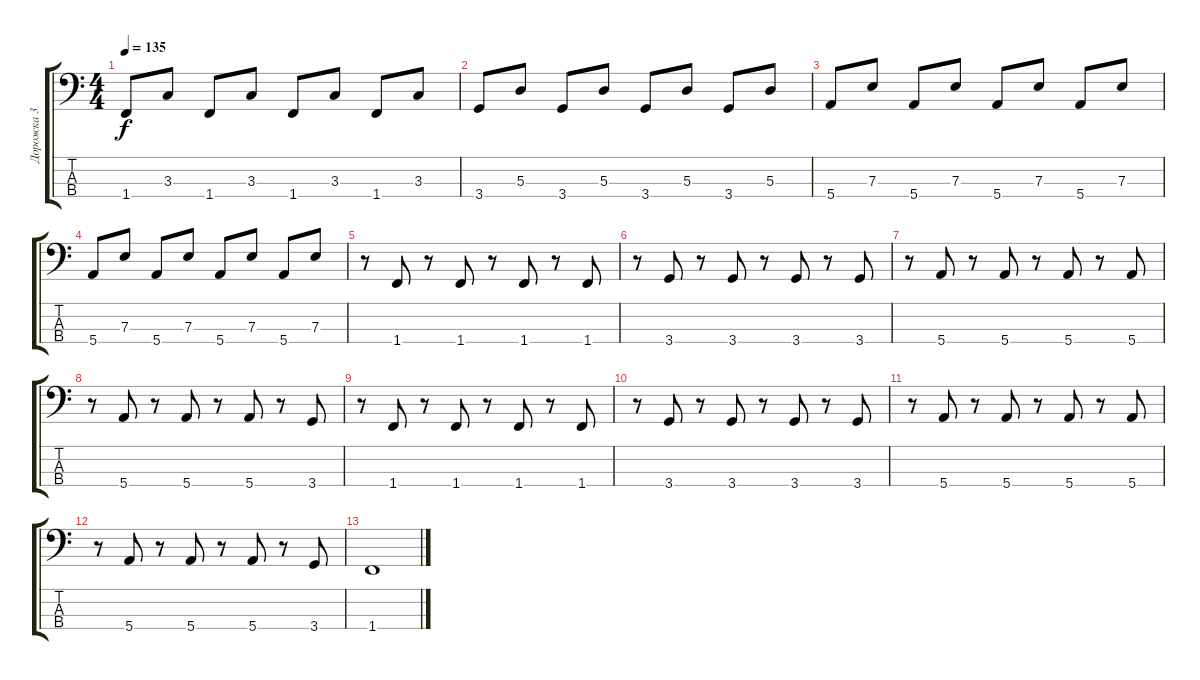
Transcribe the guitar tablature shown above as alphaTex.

\track ("Дорожка 3" "Дорожка 3") {instrument synthbass2}
\staff {score tabs}
\tuning (G2 D2 A1 E1) {hide}
\ts (4 4)
\tempo 135
\clef f4
\ks c
1.4.8{dy f} 3.3.8 1.4.8 3.3.8 1.4.8 3.3.8 1.4.8 3.3.8 |
3.4.8 5.3.8 3.4.8 5.3.8 3.4.8 5.3.8 3.4.8 5.3.8 |
5.4.8 7.3.8 5.4.8 7.3.8 5.4.8 7.3.8 5.4.8 7.3.8 |
5.4.8 7.3.8 5.4.8 7.3.8 5.4.8 7.3.8 5.4.8 7.3.8 |
r.8 1.4.8 r.8 1.4.8 r.8 1.4.8 r.8 1.4.8 |
r.8 3.4.8 r.8 3.4.8 r.8 3.4.8 r.8 3.4.8 |
r.8 5.4.8 r.8 5.4.8 r.8 5.4.8 r.8 5.4.8 |
r.8 5.4.8 r.8 5.4.8 r.8 5.4.8 r.8 3.4.8 |
r.8 1.4.8 r.8 1.4.8 r.8 1.4.8 r.8 1.4.8 |
r.8 3.4.8 r.8 3.4.8 r.8 3.4.8 r.8 3.4.8 |
r.8 5.4.8 r.8 5.4.8 r.8 5.4.8 r.8 5.4.8 |
r.8 5.4.8 r.8 5.4.8 r.8 5.4.8 r.8 3.4.8 |
1.4.1
